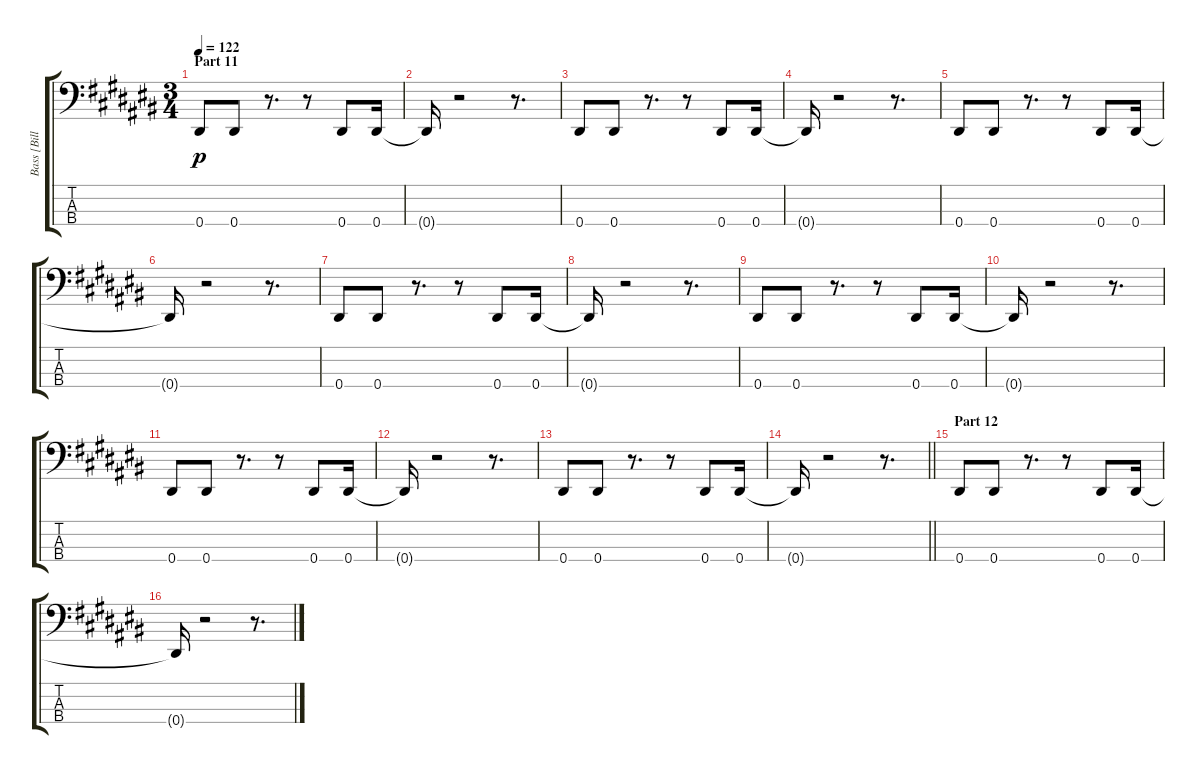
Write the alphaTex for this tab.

\track ("Bass [Bill Laswell]" "Bass [Bill") {instrument synthbass2}
\staff {score tabs}
\tuning (Gb2 Db2 Ab1 Eb1) {hide}
\ts (3 4)
\section ("" "Part 11")
\tempo 122
\clef f4
\ks c#
0.4.8{dy p} 0.4.8 r.8{d} r.8 0.4.8 0.4.16 |
0.4{t}.16 r.2 r.8{d} |
0.4.8 0.4.8 r.8{d} r.8 0.4.8 0.4.16 |
0.4{t}.16 r.2 r.8{d} |
0.4.8 0.4.8 r.8{d} r.8 0.4.8 0.4.16 |
0.4{t}.16 r.2 r.8{d} |
0.4.8 0.4.8 r.8{d} r.8 0.4.8 0.4.16 |
0.4{t}.16 r.2 r.8{d} |
0.4.8 0.4.8 r.8{d} r.8 0.4.8 0.4.16 |
0.4{t}.16 r.2 r.8{d} |
0.4.8 0.4.8 r.8{d} r.8 0.4.8 0.4.16 |
0.4{t}.16 r.2 r.8{d} |
0.4.8 0.4.8 r.8{d} r.8 0.4.8 0.4.16 |
\barLineRight lightlight
0.4{t}.16 r.2 r.8{d} |
\section ("" "Part 12")
0.4.8 0.4.8 r.8{d} r.8 0.4.8 0.4.16 |
0.4{t}.16 r.2 r.8{d}
